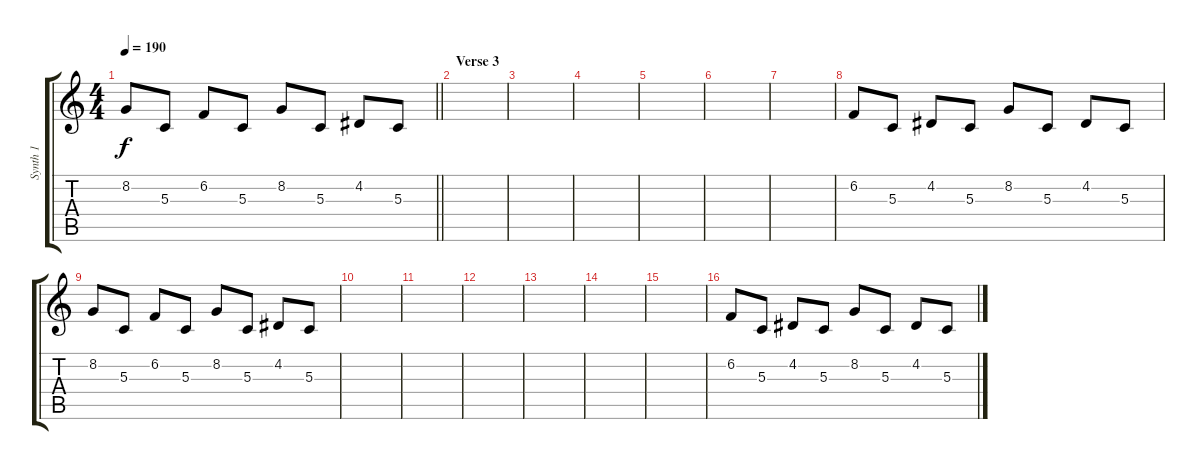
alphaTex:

\track ("Synth 1" "Synth 1") {instrument lead2sawtooth}
\staff {score tabs}
\tuning (E4 B3 G3 D3 A2 E2) {hide}
\ts (4 4)
\tempo 190
\clef g2
\barLineRight lightlight
\ks c
8.2.8{dy f} 5.3.8 6.2.8 5.3.8 8.2.8 5.3.8 4.2.8 5.3.8 |
\section ("" "Verse 3")
|
|
|
|
|
|
6.2.8 5.3.8 4.2.8 5.3.8 8.2.8 5.3.8 4.2.8 5.3.8 |
8.2.8 5.3.8 6.2.8 5.3.8 8.2.8 5.3.8 4.2.8 5.3.8 |
|
|
|
|
|
|
6.2.8 5.3.8 4.2.8 5.3.8 8.2.8 5.3.8 4.2.8 5.3.8
